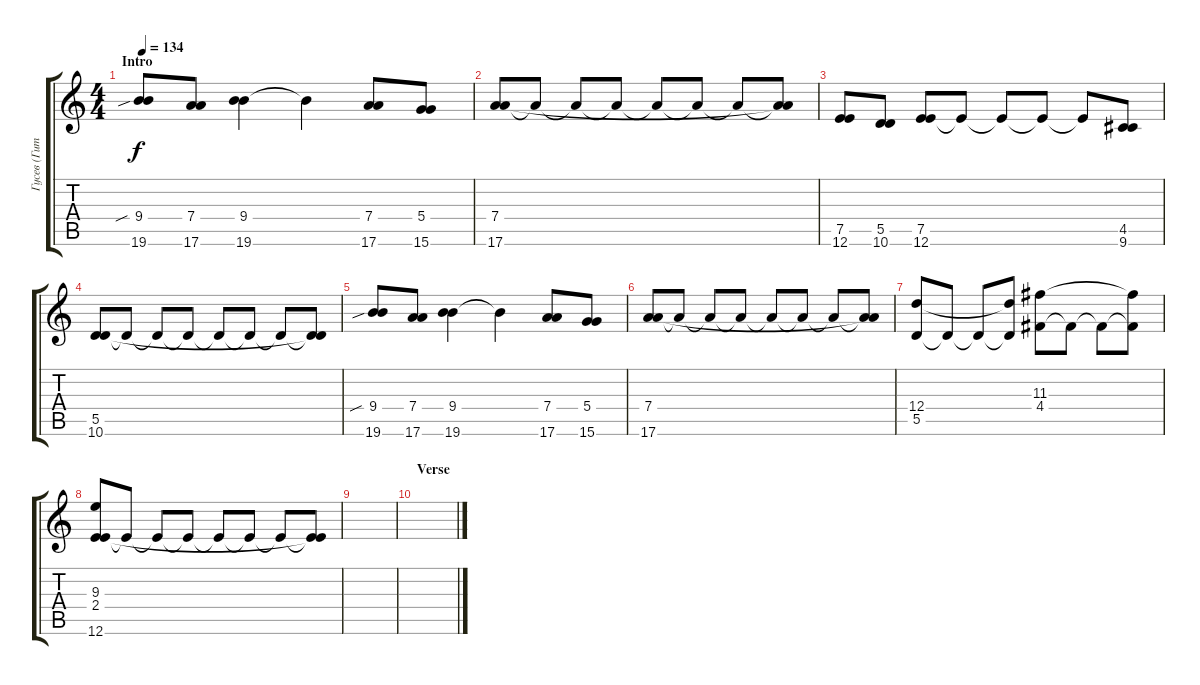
\track ("Гусев (Гитара №1)" "Гусев (Гит") {instrument electricguitarjazz}
\staff {score tabs}
\tuning (E4 B3 G3 D3 A2 E2) {hide}
\ts (4 4)
\section ("" "Intro")
\tempo 134
\clef g2
\ks c
(9.4{sib} 19.6).8{dy f instrument electricguitarjazz} (7.4 17.6).8 (9.4 19.6).4 9.4{t}.4 (7.4 17.6).8 (5.4 15.6).8 |
(7.4 17.6).8 7.4{t}.8 7.4{t}.8 7.4{t}.8 7.4{t}.8 7.4{t}.8 7.4{t}.8 (7.4{t} 17.6{t}).8 |
(7.5 12.6).8 (5.5 10.6).8 (7.5 12.6).8 7.5{t}.8 7.5{t}.8 7.5{t}.8 7.5{t}.8 (4.5 9.6).8 |
(5.5 10.6).8 5.5{t}.8 5.5{t}.8 5.5{t}.8 5.5{t}.8 5.5{t}.8 5.5{t}.8 (5.5{t} 10.6{t}).8 |
(9.4{sib} 19.6).8 (7.4 17.6).8 (9.4 19.6).4 9.4{t}.4 (7.4 17.6).8 (5.4 15.6).8 |
(7.4 17.6).8 7.4{t}.8 7.4{t}.8 7.4{t}.8 7.4{t}.8 7.4{t}.8 7.4{t}.8 (7.4{t} 17.6{t}).8 |
(12.4 5.5).8 5.5{t}.8 5.5{t}.8 (12.4{t} 5.5{t}).8 (11.3 4.4).8 4.4{t}.8 4.4{t}.8 (11.3{t} 4.4{t}).8 |
(9.3 2.4 12.6).8 2.4{t}.8 2.4{t}.8 2.4{t}.8 2.4{t}.8 2.4{t}.8 2.4{t}.8 (2.4{t} 12.6{t}).8 |
|
\section ("" "Verse")
